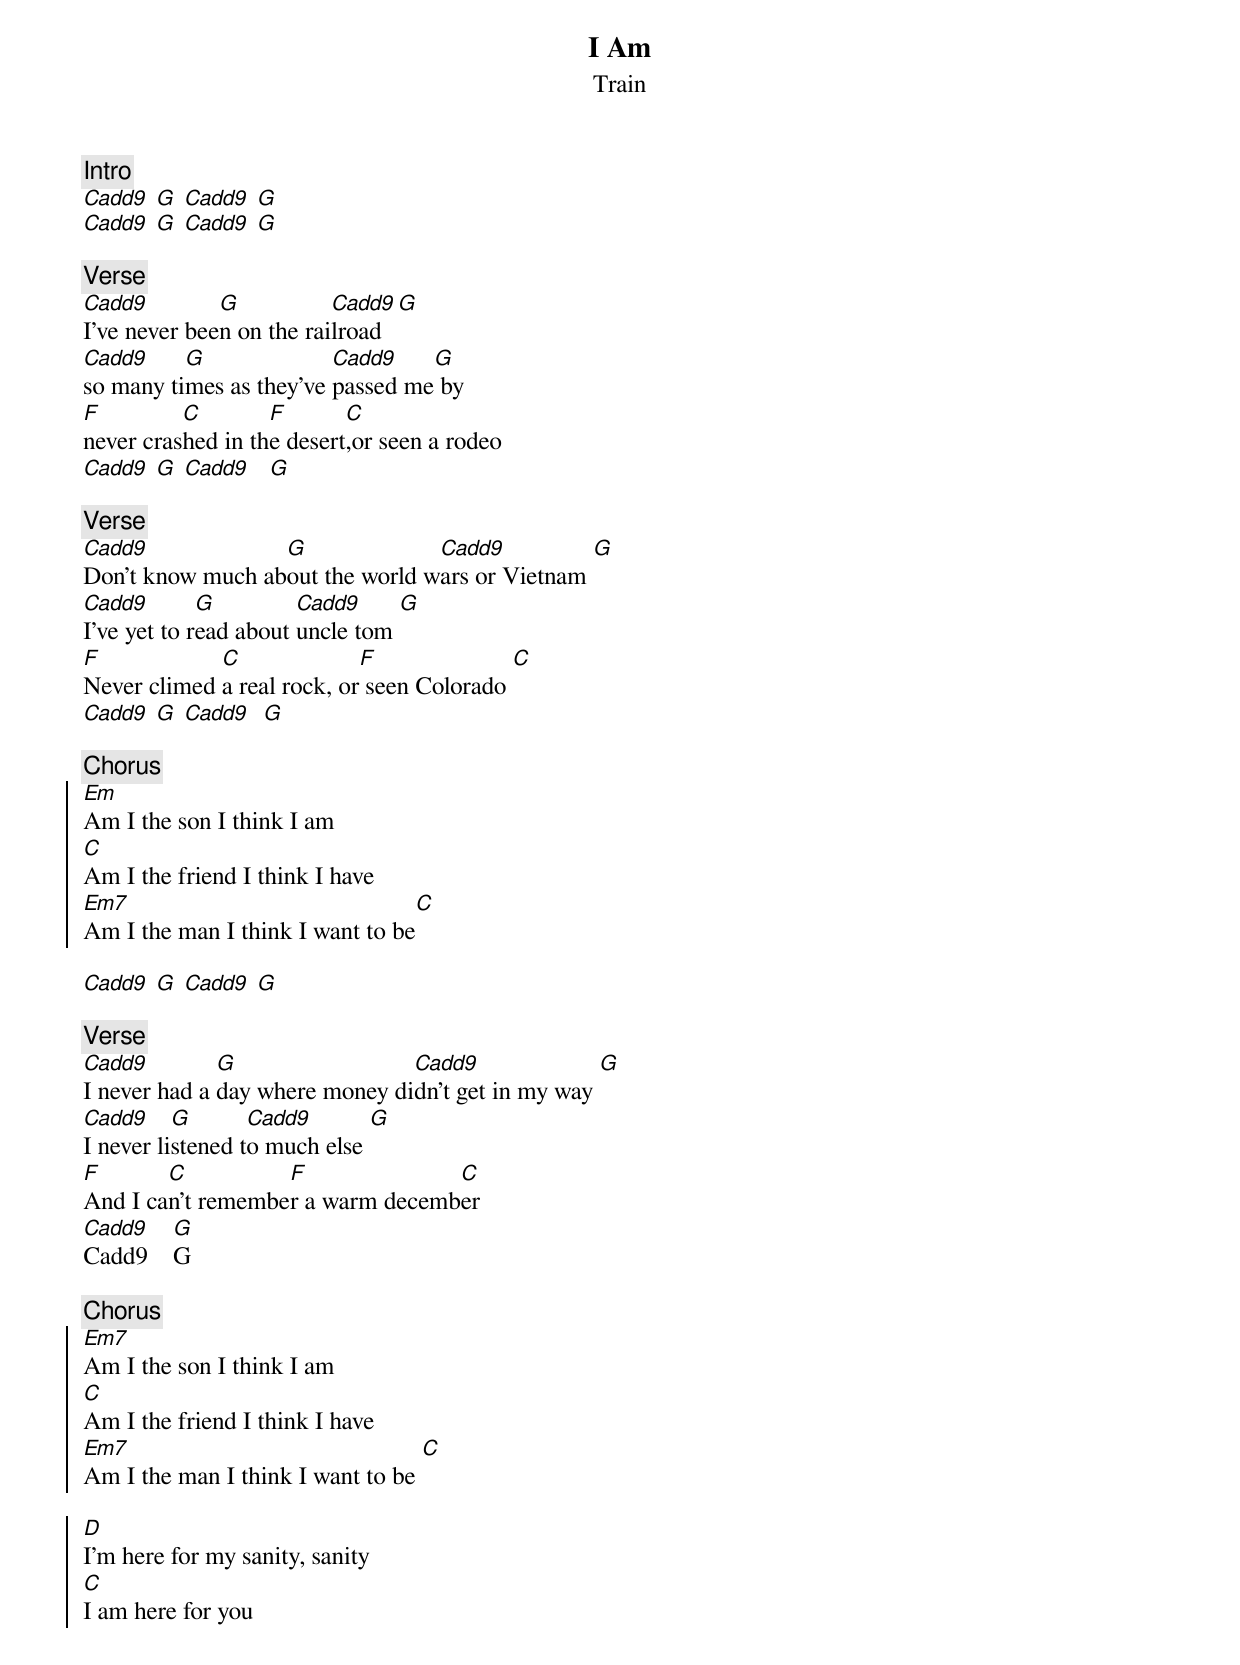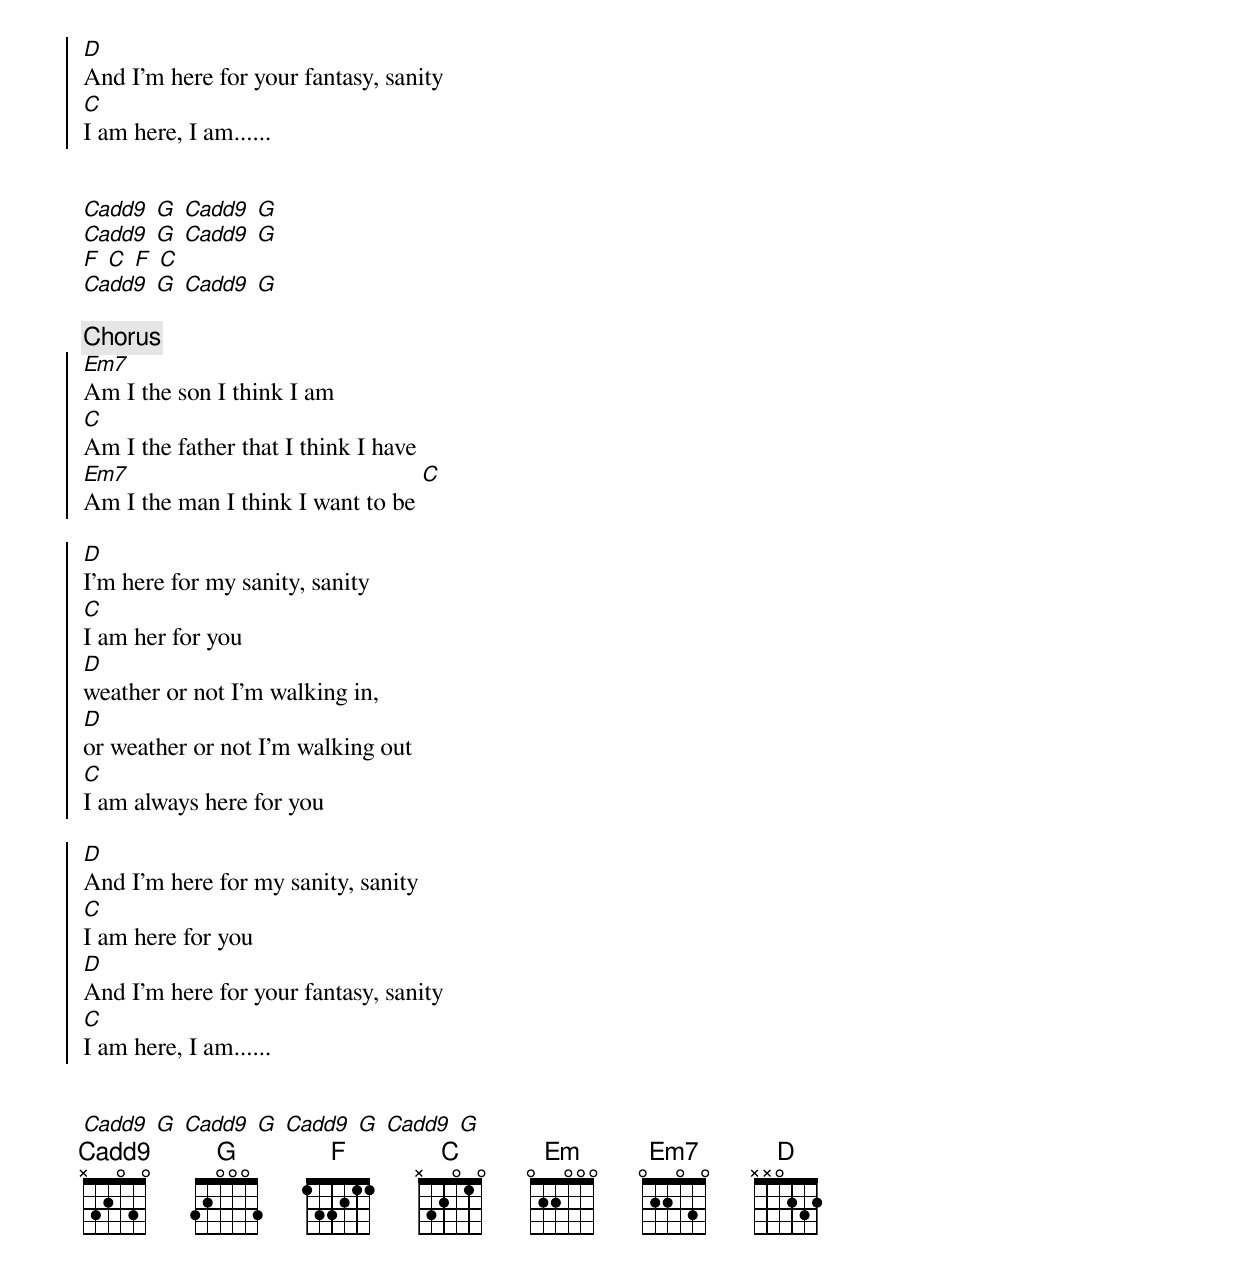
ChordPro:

{title: I Am}
{subtitle: Train}

{c:Intro}
[Cadd9] [G] [Cadd9] [G]
[Cadd9] [G] [Cadd9] [G]

{c:Verse}
[Cadd9]I've never bee[G]n on the rai[Cadd9]lroad [G]
[Cadd9]so many ti[G]mes as they've [Cadd9]passed me[G] by
[F]never cras[C]hed in th[F]e desert[C],or seen a rodeo
[Cadd9] [G] [Cadd9]   [G]

{c:Verse}
[Cadd9]Don't know much ab[G]out the world w[Cadd9]ars or Vietnam [G]
[Cadd9]I've yet to r[G]ead about [Cadd9]uncle tom [G]
[F]Never climed [C]a real rock, or[F] seen Colorado [C]
[Cadd9] [G] [Cadd9]  [G]

{c:Chorus}
{soc}
[Em]Am I the son I think I am
[C]Am I the friend I think I have
[Em7]Am I the man I think I want to be[C]
{eoc}

[Cadd9] [G] [Cadd9] [G]

{c:Verse}
[Cadd9]I never had a [G]day where money di[Cadd9]dn't get in my way [G]
[Cadd9]I never li[G]stened t[Cadd9]o much else [G]
[F]And I ca[C]n't remembe[F]r a warm decemb[C]er
[Cadd9]Cadd9    [G]G

{c:Chorus}
{soc}
[Em7]Am I the son I think I am
[C]Am I the friend I think I have
[Em7]Am I the man I think I want to be [C]

[D]I'm here for my sanity, sanity
[C]I am here for you
[D]And I'm here for your fantasy, sanity
[C]I am here, I am......
{eoc}


[Cadd9] [G] [Cadd9] [G]
[Cadd9] [G] [Cadd9] [G]
[F] [C] [F] [C]
[Cadd9] [G] [Cadd9] [G]

{c:Chorus}
{soc}
[Em7]Am I the son I think I am
[C]Am I the father that I think I have
[Em7]Am I the man I think I want to be [C]

[D]I'm here for my sanity, sanity
[C]I am her for you
[D]weather or not I'm walking in,
[D]or weather or not I'm walking out
[C]I am always here for you

[D]And I'm here for my sanity, sanity
[C]I am here for you
[D]And I'm here for your fantasy, sanity
[C]I am here, I am......
{eoc}


[Cadd9] [G] [Cadd9] [G] [Cadd9] [G] [Cadd9] [G]
